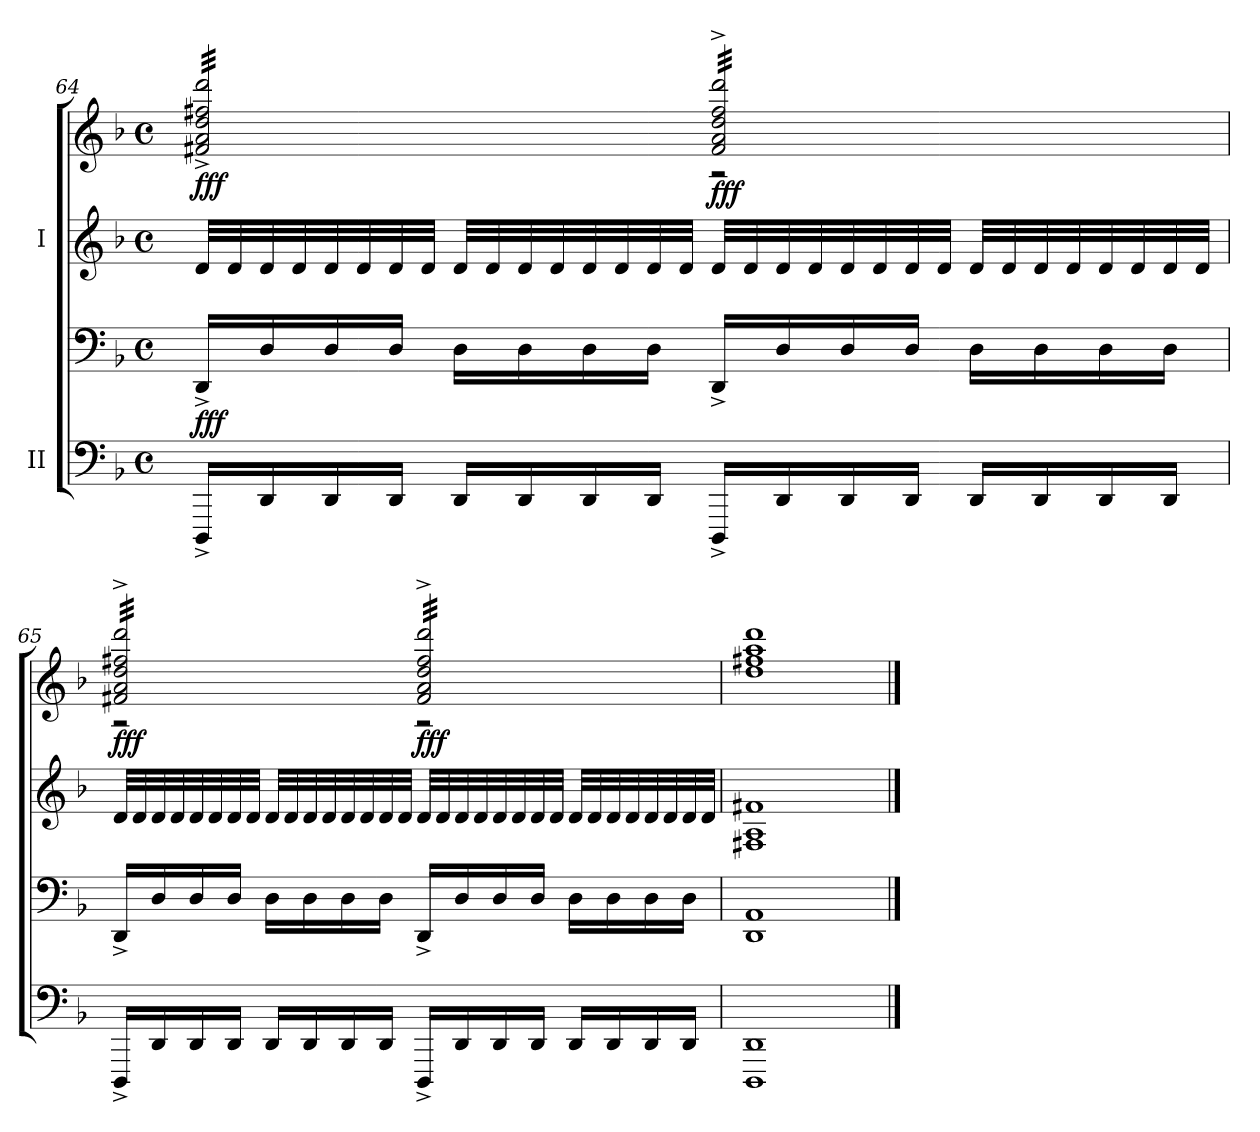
**kern	**kern	**dynam	**kern	**kern	**dynam
*part2	*part2	*part2	*part1	*part1	*part1
*staff4	*staff3	*staff3/4	*staff2	*staff1	*staff1/2
*I"II	*	*	*I"I	*	*
*clefF4	*clefF4	*	*clefG2	*clefG2	*
*k[b-]	*k[b-]	*	*k[b-]	*k[b-]	*
*M4/4	*M4/4	*	*M4/4	*M4/4	*
*met(c)	*met(c)	*	*met(c)	*met(c)	*
=64	=64	=64	=64	=64	=64
*	*	*	*	*^	*
!	!	!LO:DY:b	!	!	!	!LO:DY:b
*	*	*	*	*tremolo	*	*
16DDD^/LL	16DD^/LL	fff	32d/LLL	32f#X/^ 32a/^ 32dd/^ 32ff#X/^ 32ddd/^LLL	2ryy	fff
.	.	.	32d/	32f#X/^ 32a/^ 32dd/^ 32ff#X/^ 32ddd/^	.	.
16DD/	16D/	.	32d/	32f#X/^ 32a/^ 32dd/^ 32ff#X/^ 32ddd/^	.	.
.	.	.	32d/	32f#X/^ 32a/^ 32dd/^ 32ff#X/^ 32ddd/^	.	.
16DD/	16D/	.	32d/	32f#X/^ 32a/^ 32dd/^ 32ff#X/^ 32ddd/^	.	.
.	.	.	32d/	32f#X/^ 32a/^ 32dd/^ 32ff#X/^ 32ddd/^	.	.
16DD/JJ	16D/JJ	.	32d/	32f#X/^ 32a/^ 32dd/^ 32ff#X/^ 32ddd/^	.	.
.	.	.	32d/JJJ	32f#X/^ 32a/^ 32dd/^ 32ff#X/^ 32ddd/^	.	.
16DD/LL	16D\LL	.	32d/LLL	32f#X/^ 32a/^ 32dd/^ 32ff#X/^ 32ddd/^	.	.
.	.	.	32d/	32f#X/^ 32a/^ 32dd/^ 32ff#X/^ 32ddd/^	.	.
16DD/	16D\	.	32d/	32f#X/^ 32a/^ 32dd/^ 32ff#X/^ 32ddd/^	.	.
.	.	.	32d/	32f#X/^ 32a/^ 32dd/^ 32ff#X/^ 32ddd/^	.	.
16DD/	16D\	.	32d/	32f#X/^ 32a/^ 32dd/^ 32ff#X/^ 32ddd/^	.	.
.	.	.	32d/	32f#X/^ 32a/^ 32dd/^ 32ff#X/^ 32ddd/^	.	.
16DD/JJ	16D\JJ	.	32d/	32f#X/^ 32a/^ 32dd/^ 32ff#X/^ 32ddd/^	.	.
.	.	.	32d/JJJ	32f#X/^ 32a/^ 32dd/^ 32ff#X/^ 32ddd/^JJJ	.	.
!	!	!	!	!	!	!LO:DY:b
16DDD^/LL	16DD^/LL	.	32d/LLL	32f#/^ 32a/^ 32dd/^ 32ff#/^ 32ddd/^LLL	2r	fff
.	.	.	32d/	32f#/^ 32a/^ 32dd/^ 32ff#/^ 32ddd/^	.	.
16DD/	16D/	.	32d/	32f#/^ 32a/^ 32dd/^ 32ff#/^ 32ddd/^	.	.
.	.	.	32d/	32f#/^ 32a/^ 32dd/^ 32ff#/^ 32ddd/^	.	.
16DD/	16D/	.	32d/	32f#/^ 32a/^ 32dd/^ 32ff#/^ 32ddd/^	.	.
.	.	.	32d/	32f#/^ 32a/^ 32dd/^ 32ff#/^ 32ddd/^	.	.
16DD/JJ	16D/JJ	.	32d/	32f#/^ 32a/^ 32dd/^ 32ff#/^ 32ddd/^	.	.
.	.	.	32d/JJJ	32f#/^ 32a/^ 32dd/^ 32ff#/^ 32ddd/^	.	.
16DD/LL	16D\LL	.	32d/LLL	32f#/^ 32a/^ 32dd/^ 32ff#/^ 32ddd/^	.	.
.	.	.	32d/	32f#/^ 32a/^ 32dd/^ 32ff#/^ 32ddd/^	.	.
16DD/	16D\	.	32d/	32f#/^ 32a/^ 32dd/^ 32ff#/^ 32ddd/^	.	.
.	.	.	32d/	32f#/^ 32a/^ 32dd/^ 32ff#/^ 32ddd/^	.	.
16DD/	16D\	.	32d/	32f#/^ 32a/^ 32dd/^ 32ff#/^ 32ddd/^	.	.
.	.	.	32d/	32f#/^ 32a/^ 32dd/^ 32ff#/^ 32ddd/^	.	.
16DD/JJ	16D\JJ	.	32d/	32f#/^ 32a/^ 32dd/^ 32ff#/^ 32ddd/^	.	.
.	.	.	32d/JJJ	32f#/^ 32a/^ 32dd/^ 32ff#/^ 32ddd/^JJJ	.	.
!!LO:LB:g=z	!!
=65	=65	=65	=65	=65	=65	=65
!	!	!	!	!	!	!LO:DY:b
16DDD^/LL	16DD^/LL	.	32d/LLL	32f#X/^ 32a/^ 32dd/^ 32ff#X/^ 32ddd/^LLL	2r	fff
.	.	.	32d/	32f#X/^ 32a/^ 32dd/^ 32ff#X/^ 32ddd/^	.	.
16DD/	16D/	.	32d/	32f#X/^ 32a/^ 32dd/^ 32ff#X/^ 32ddd/^	.	.
.	.	.	32d/	32f#X/^ 32a/^ 32dd/^ 32ff#X/^ 32ddd/^	.	.
16DD/	16D/	.	32d/	32f#X/^ 32a/^ 32dd/^ 32ff#X/^ 32ddd/^	.	.
.	.	.	32d/	32f#X/^ 32a/^ 32dd/^ 32ff#X/^ 32ddd/^	.	.
16DD/JJ	16D/JJ	.	32d/	32f#X/^ 32a/^ 32dd/^ 32ff#X/^ 32ddd/^	.	.
.	.	.	32d/JJJ	32f#X/^ 32a/^ 32dd/^ 32ff#X/^ 32ddd/^	.	.
16DD/LL	16D\LL	.	32d/LLL	32f#X/^ 32a/^ 32dd/^ 32ff#X/^ 32ddd/^	.	.
.	.	.	32d/	32f#X/^ 32a/^ 32dd/^ 32ff#X/^ 32ddd/^	.	.
16DD/	16D\	.	32d/	32f#X/^ 32a/^ 32dd/^ 32ff#X/^ 32ddd/^	.	.
.	.	.	32d/	32f#X/^ 32a/^ 32dd/^ 32ff#X/^ 32ddd/^	.	.
16DD/	16D\	.	32d/	32f#X/^ 32a/^ 32dd/^ 32ff#X/^ 32ddd/^	.	.
.	.	.	32d/	32f#X/^ 32a/^ 32dd/^ 32ff#X/^ 32ddd/^	.	.
16DD/JJ	16D\JJ	.	32d/	32f#X/^ 32a/^ 32dd/^ 32ff#X/^ 32ddd/^	.	.
.	.	.	32d/JJJ	32f#X/^ 32a/^ 32dd/^ 32ff#X/^ 32ddd/^JJJ	.	.
!	!	!	!	!	!	!LO:DY:b
16DDD^/LL	16DD^/LL	.	32d/LLL	32f#/^ 32a/^ 32dd/^ 32ff#/^ 32ddd/^LLL	2r	fff
.	.	.	32d/	32f#/^ 32a/^ 32dd/^ 32ff#/^ 32ddd/^	.	.
16DD/	16D/	.	32d/	32f#/^ 32a/^ 32dd/^ 32ff#/^ 32ddd/^	.	.
.	.	.	32d/	32f#/^ 32a/^ 32dd/^ 32ff#/^ 32ddd/^	.	.
16DD/	16D/	.	32d/	32f#/^ 32a/^ 32dd/^ 32ff#/^ 32ddd/^	.	.
.	.	.	32d/	32f#/^ 32a/^ 32dd/^ 32ff#/^ 32ddd/^	.	.
16DD/JJ	16D/JJ	.	32d/	32f#/^ 32a/^ 32dd/^ 32ff#/^ 32ddd/^	.	.
.	.	.	32d/JJJ	32f#/^ 32a/^ 32dd/^ 32ff#/^ 32ddd/^	.	.
16DD/LL	16D\LL	.	32d/LLL	32f#/^ 32a/^ 32dd/^ 32ff#/^ 32ddd/^	.	.
.	.	.	32d/	32f#/^ 32a/^ 32dd/^ 32ff#/^ 32ddd/^	.	.
16DD/	16D\	.	32d/	32f#/^ 32a/^ 32dd/^ 32ff#/^ 32ddd/^	.	.
.	.	.	32d/	32f#/^ 32a/^ 32dd/^ 32ff#/^ 32ddd/^	.	.
16DD/	16D\	.	32d/	32f#/^ 32a/^ 32dd/^ 32ff#/^ 32ddd/^	.	.
.	.	.	32d/	32f#/^ 32a/^ 32dd/^ 32ff#/^ 32ddd/^	.	.
16DD/JJ	16D\JJ	.	32d/	32f#/^ 32a/^ 32dd/^ 32ff#/^ 32ddd/^	.	.
.	.	.	32d/JJJ	32f#/^ 32a/^ 32dd/^ 32ff#/^ 32ddd/^JJJ	.	.
*	*	*	*	*Xtremolo	*	*
*	*	*	*	*v	*v	*
=66	=66	=66	=66	=66	=66
1DDD 1DD	1DD 1AA	.	1F#X 1A 1f#X	1dd 1ff#X 1aa 1ddd	.
==	==	==	==	==	==
*-	*-	*-	*-	*-	*-
